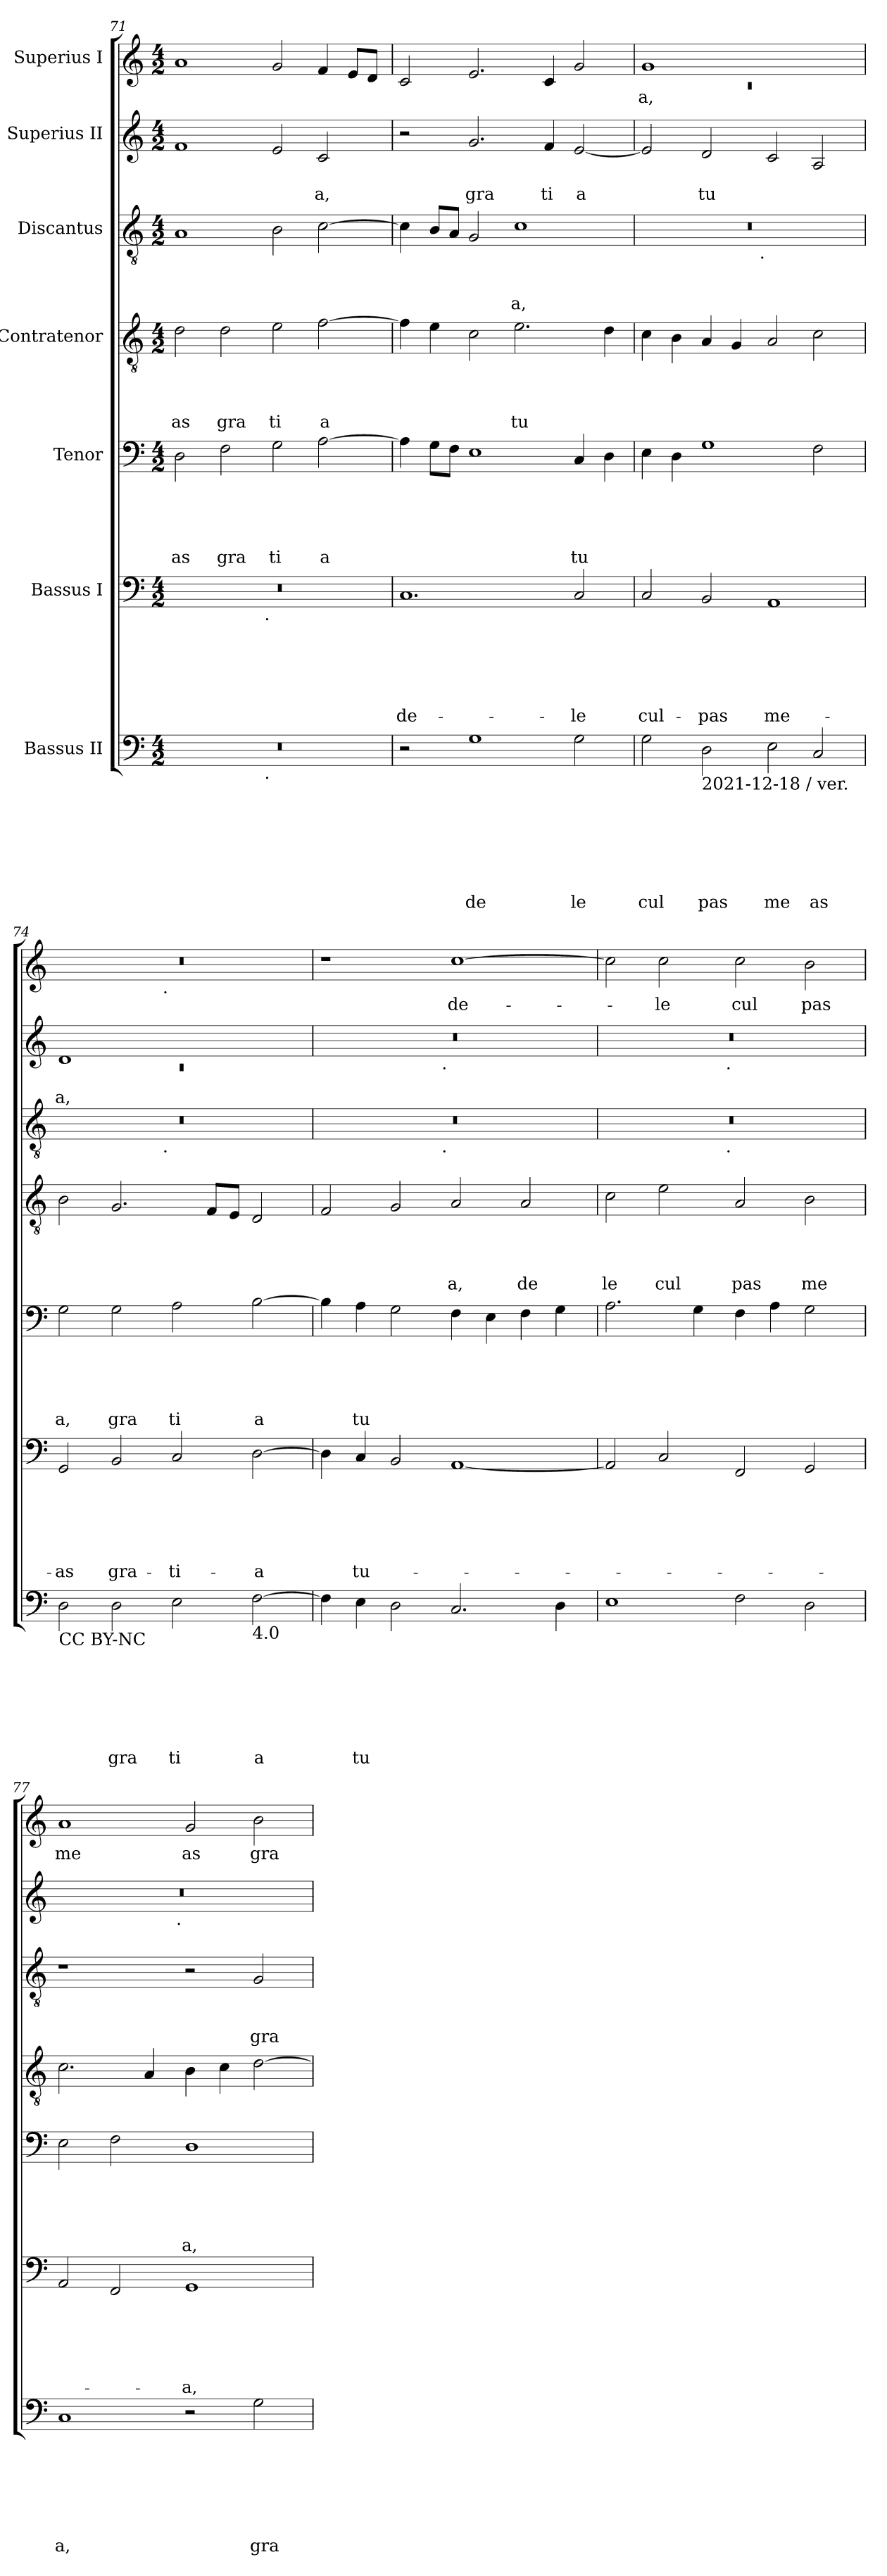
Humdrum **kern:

**kern	**text	**text	**text	**text	**text	**text	**text	**kern	**text	**text	**text	**text	**text	**text	**kern	**text	**text	**text	**text	**text	**kern	**text	**text	**text	**text	**kern	**text	**text	**text	**kern	**text	**text	**kern	**text
*part7	*part7	*part7	*part7	*part7	*part7	*part7	*part7	*part6	*part6	*part6	*part6	*part6	*part6	*part6	*part5	*part5	*part5	*part5	*part5	*part5	*part4	*part4	*part4	*part4	*part4	*part3	*part3	*part3	*part3	*part2	*part2	*part2	*part1	*part1
*staff7	*staff7	*staff7	*staff7	*staff7	*staff7	*staff7	*staff7	*staff6	*staff6	*staff6	*staff6	*staff6	*staff6	*staff6	*staff5	*staff5	*staff5	*staff5	*staff5	*staff5	*staff4	*staff4	*staff4	*staff4	*staff4	*staff3	*staff3	*staff3	*staff3	*staff2	*staff2	*staff2	*staff1	*staff1
*I"Bassus II	*	*	*	*	*	*	*	*I"Bassus I	*	*	*	*	*	*	*I"Tenor	*	*	*	*	*	*I"Contratenor	*	*	*	*	*I"Discantus	*	*	*	*I"Superius II	*	*	*I"Superius I	*
*clefF4	*	*	*	*	*	*	*	*clefF4	*	*	*	*	*	*	*clefF4	*	*	*	*	*	*clefGv2	*	*	*	*	*clefGv2	*	*	*	*clefG2	*	*	*clefG2	*
*k[]	*	*	*	*	*	*	*	*k[]	*	*	*	*	*	*	*k[]	*	*	*	*	*	*k[]	*	*	*	*	*k[]	*	*	*	*k[]	*	*	*k[]	*
*C:	*	*	*	*	*	*	*	*C:	*	*	*	*	*	*	*C:	*	*	*	*	*	*C:	*	*	*	*	*C:	*	*	*	*C:	*	*	*C:	*
*M4/2	*	*	*	*	*	*	*	*M4/2	*	*	*	*	*	*	*M4/2	*	*	*	*	*	*M4/2	*	*	*	*	*M4/2	*	*	*	*M4/2	*	*	*M4/2	*
=71	=71	=71	=71	=71	=71	=71	=71	=71	=71	=71	=71	=71	=71	=71	=71	=71	=71	=71	=71	=71	=71	=71	=71	=71	=71	=71	=71	=71	=71	=71	=71	=71	=71	=71
!	!	!	!	!	!	!	!	!	!	!	!	!	!	!	!	!	!	!	!	!LO:LY:b	!	!	!	!	!LO:LY:b	!	!	!	!	!	!	!	!	!
*^	*	*	*	*	*	*	*	*^	*	*	*	*	*	*	*	*	*	*	*	*	*	*	*	*	*	*	*	*	*	*	*	*	*	*
0r	2ryy	.	.	.	.	.	.	.	0r	2ryy	.	.	.	.	.	.	2D\	.	.	.	.	as	2d\	.	.	.	as	1A	.	.	.	1f	.	.	1a	.
!	!	!	!	!	!	!	!	!	!	!	!	!	!	!	!	!	!	!	!	!	!	!LO:LY:b	!	!	!	!	!LO:LY:b	!	!	!	!	!	!	!	!	!
.	4...ryy	.	.	.	.	.	.	.	.	4...ryy	.	.	.	.	.	.	2F\	.	.	.	.	gra	2d\	.	.	.	gra	.	.	.	.	.	.	.	.	.
!	!	!	!	!	!	!	!	!	!	!LO:TX:b:t=.	!	!	!	!	!	!	!	!	!	!	!	!	!	!	!	!	!	!	!	!	!	!	!	!	!	!
!	!LO:TX:b:t=.	!	!	!	!	!	!	!	!	!	!	!	!	!	!	!	!	!	!	!	!	!	!	!	!	!	!	!	!	!	!	!	!	!	!	!
.	1ryy	.	.	.	.	.	.	.	.	1ryy	.	.	.	.	.	.	.	.	.	.	.	.	.	.	.	.	.	.	.	.	.	.	.	.	.	.
!	!	!	!	!	!	!	!	!	!	!	!	!	!	!	!	!	!	!	!	!	!	!LO:LY:b	!	!	!	!	!LO:LY:b	!	!	!	!	!	!	!	!	!
.	.	.	.	.	.	.	.	.	.	.	.	.	.	.	.	.	2G\	.	.	.	.	ti	2e\	.	.	.	ti	2B\	.	.	.	2e/	.	.	2g/	.
!	!	!	!	!	!	!	!	!	!	!	!	!	!	!	!	!	!	!	!	!	!	!LO:LY:b	!	!	!	!	!LO:LY:b	!	!	!	!	!	!	!LO:LY:b	!	!
.	.	.	.	.	.	.	.	.	.	.	.	.	.	.	.	.	[>2A\	.	.	.	.	a	[>2f\	.	.	.	a	[>2c\	.	.	.	2c/	.	a,	4f/	.
.	.	.	.	.	.	.	.	.	.	.	.	.	.	.	.	.	.	.	.	.	.	.	.	.	.	.	.	.	.	.	.	.	.	.	8e/L	.
.	.	.	.	.	.	.	.	.	.	.	.	.	.	.	.	.	.	.	.	.	.	.	.	.	.	.	.	.	.	.	.	.	.	.	8d/J	.
.	32ryy	.	.	.	.	.	.	.	.	32ryy	.	.	.	.	.	.	.	.	.	.	.	.	.	.	.	.	.	.	.	.	.	.	.	.	.	.
=72	=72	=72	=72	=72	=72	=72	=72	=72	=72	=72	=72	=72	=72	=72	=72	=72	=72	=72	=72	=72	=72	=72	=72	=72	=72	=72	=72	=72	=72	=72	=72	=72	=72	=72	=72	=72
!	!	!	!	!	!	!	!	!	!	!	!	!	!	!	!	!LO:LY:b	!	!	!	!	!	!	!	!	!	!	!	!	!	!	!	!	!	!	!	!
*v	*v	*	*	*	*	*	*	*	*	*	*	*	*	*	*	*	*	*	*	*	*	*	*	*	*	*	*	*	*	*	*	*	*	*	*	*
*	*	*	*	*	*	*	*	*v	*v	*	*	*	*	*	*	*	*	*	*	*	*	*	*	*	*	*	*	*	*	*	*	*	*	*	*
2r	.	.	.	.	.	.	.	1.C	.	.	.	.	.	de-	4A\]	.	.	.	.	.	4f\]	.	.	.	.	4c\]	.	.	.	2r	.	.	2c/	.
.	.	.	.	.	.	.	.	.	.	.	.	.	.	.	8G\L	.	.	.	.	.	4e\	.	.	.	.	8B/L	.	.	.	.	.	.	.	.
.	.	.	.	.	.	.	.	.	.	.	.	.	.	.	8F\J	.	.	.	.	.	.	.	.	.	.	8A/J	.	.	.	.	.	.	.	.
!	!	!	!	!	!	!	!LO:LY:b	!	!	!	!	!	!	!	!	!	!	!	!	!	!	!	!	!	!	!	!	!	!	!	!	!LO:LY:b	!	!
1G	.	.	.	.	.	.	de	.	.	.	.	.	.	.	1E	.	.	.	.	.	2c\	.	.	.	.	2G/	.	.	.	2.g/	.	gra	2.e/	.
!	!	!	!	!	!	!	!	!	!	!	!	!	!	!	!	!	!	!	!	!	!	!	!	!	!LO:LY:b	!	!	!	!LO:LY:b	!	!	!	!	!
.	.	.	.	.	.	.	.	.	.	.	.	.	.	.	.	.	.	.	.	.	2.e\	.	.	.	tu	1c	.	.	a,	.	.	.	.	.
!	!	!	!	!	!	!	!	!	!	!	!	!	!	!	!	!	!	!	!	!	!	!	!	!	!	!	!	!	!	!	!	!LO:LY:b	!	!
.	.	.	.	.	.	.	.	.	.	.	.	.	.	.	.	.	.	.	.	.	.	.	.	.	.	.	.	.	.	4f/	.	ti	4c/	.
!	!	!	!	!	!	!	!LO:LY:b	!	!	!	!	!	!	!LO:LY:b	!	!	!	!	!	!LO:LY:b	!	!	!	!	!	!	!	!	!	!	!	!LO:LY:b	!	!
2G\	.	.	.	.	.	.	le	2C/	.	.	.	.	.	-le	4C/	.	.	.	.	tu	.	.	.	.	.	.	.	.	.	[<2e/	.	a	2g/	.
.	.	.	.	.	.	.	.	.	.	.	.	.	.	.	4D\	.	.	.	.	.	4d\	.	.	.	.	.	.	.	.	.	.	.	.	.
=73	=73	=73	=73	=73	=73	=73	=73	=73	=73	=73	=73	=73	=73	=73	=73	=73	=73	=73	=73	=73	=73	=73	=73	=73	=73	=73	=73	=73	=73	=73	=73	=73	=73	=73
*	*	*	*	*	*	*	*	*	*	*	*	*	*	*	*	*	*	*	*	*	*	*	*	*	*	*	*	*	*	*	*	*	*^	*
!	!	!	!	!	!	!	!LO:LY:b	!	!	!	!	!	!	!LO:LY:b	!	!	!	!	!	!	!	!	!	!	!	!	!	!	!	!	!	!	!	!LO:N:vis=1	!LO:LY:b
*	*	*	*	*	*	*	*	*	*	*	*	*	*	*	*	*	*	*	*	*	*	*	*	*	*	*^	*	*	*	*	*	*	*	*	*
2G\	.	.	.	.	.	.	cul	2C/	.	.	.	.	.	cul-	4E\	.	.	.	.	.	4c\	.	.	.	.	0r	2ryy	.	.	.	2e/]	.	.	1g	0rc	a,
.	.	.	.	.	.	.	.	.	.	.	.	.	.	.	4D\	.	.	.	.	.	4B\	.	.	.	.	.	.	.	.	.	.	.	.	.	.	.
!LO:TX:b:t=2021-12-18 / ver.	!	!	!	!	!	!	!	!	!	!	!	!	!	!	!	!	!	!	!	!	!	!	!	!	!	!	!	!	!	!	!	!	!	!	!	!
!	!	!	!	!	!	!	!LO:LY:b	!	!	!	!	!	!	!LO:LY:b	!	!	!	!	!	!	!	!	!	!	!	!	!	!	!	!	!	!	!LO:LY:b	!	!	!
2D\	.	.	.	.	.	.	pas	2BB/	.	.	.	.	.	-pas	1G	.	.	.	.	.	4A/	.	.	.	.	.	4...ryy	.	.	.	2d/	.	tu	.	.	.
.	.	.	.	.	.	.	.	.	.	.	.	.	.	.	.	.	.	.	.	.	4G/	.	.	.	.	.	.	.	.	.	.	.	.	.	.	.
!	!	!	!	!	!	!	!	!	!	!	!	!	!	!	!	!	!	!	!	!	!	!	!	!	!	!	!LO:TX:b:t=.	!	!	!	!	!	!	!	!	!
.	.	.	.	.	.	.	.	.	.	.	.	.	.	.	.	.	.	.	.	.	.	.	.	.	.	.	1ryy	.	.	.	.	.	.	.	.	.
!	!	!	!	!	!	!	!LO:LY:b	!	!	!	!	!	!	!LO:LY:b	!	!	!	!	!	!	!	!	!	!	!	!	!	!	!	!	!	!	!	!	!	!
2E\	.	.	.	.	.	.	me	1AA	.	.	.	.	.	me-	.	.	.	.	.	.	2A/	.	.	.	.	.	.	.	.	.	2c/	.	.	1ryy	.	.
!	!	!	!	!	!	!	!LO:LY:b	!	!	!	!	!	!	!	!	!	!	!	!	!	!	!	!	!	!	!	!	!	!	!	!	!	!	!	!	!
2C/	.	.	.	.	.	.	as	.	.	.	.	.	.	.	2F\	.	.	.	.	.	2c\	.	.	.	.	.	.	.	.	.	2A/	.	.	.	.	.
.	.	.	.	.	.	.	.	.	.	.	.	.	.	.	.	.	.	.	.	.	.	.	.	.	.	.	32ryy	.	.	.	.	.	.	.	.	.
=74	=74	=74	=74	=74	=74	=74	=74	=74	=74	=74	=74	=74	=74	=74	=74	=74	=74	=74	=74	=74	=74	=74	=74	=74	=74	=74	=74	=74	=74	=74	=74	=74	=74	=74	=74	=74
*	*	*	*	*	*	*	*	*	*	*	*	*	*	*	*	*	*	*	*	*	*	*	*	*	*	*	*	*	*	*	*^	*	*	*	*	*
!LO:TX:b:t=CC BY-NC	!	!	!	!	!	!	!	!	!	!	!	!	!	!	!	!	!	!	!	!	!	!	!	!	!	!	!	!	!	!	!	!	!	!	!	!	!
!	!	!	!	!	!	!	!	!	!	!	!	!	!	!LO:LY:b	!	!	!	!	!	!LO:LY:b	!	!	!	!	!	!	!	!	!	!	!	!LO:N:vis=1	!	!LO:LY:b	!	!	!
2D\	.	.	.	.	.	.	.	2GG/	.	.	.	.	.	-as	2G\	.	.	.	.	a,	2B\	.	.	.	.	0r	2ryy	.	.	.	1d	0rc	.	a,	0r	2ryy	.
!	!	!	!	!	!	!	!LO:LY:b	!	!	!	!	!	!	!LO:LY:b	!	!	!	!	!	!LO:LY:b	!	!	!	!	!	!	!	!	!	!	!	!	!	!	!	!	!
2D\	.	.	.	.	.	.	gra	2BB/	.	.	.	.	.	gra-	2G\	.	.	.	.	gra	2.G/	.	.	.	.	.	4...ryy	.	.	.	.	.	.	.	.	4...ryy	.
!	!	!	!	!	!	!	!	!	!	!	!	!	!	!	!	!	!	!	!	!	!	!	!	!	!	!	!	!	!	!	!	!	!	!	!	!LO:TX:b:t=.	!
!	!	!	!	!	!	!	!	!	!	!	!	!	!	!	!	!	!	!	!	!	!	!	!	!	!	!	!LO:TX:b:t=.	!	!	!	!	!	!	!	!	!	!
.	.	.	.	.	.	.	.	.	.	.	.	.	.	.	.	.	.	.	.	.	.	.	.	.	.	.	1ryy	.	.	.	.	.	.	.	.	1ryy	.
!	!	!	!	!	!	!	!LO:LY:b	!	!	!	!	!	!	!LO:LY:b	!	!	!	!	!	!LO:LY:b	!	!	!	!	!	!	!	!	!	!	!	!	!	!	!	!	!
2E\	.	.	.	.	.	.	ti	2C/	.	.	.	.	.	-ti-	2A\	.	.	.	.	ti	.	.	.	.	.	.	.	.	.	.	1ryy	.	.	.	.	.	.
.	.	.	.	.	.	.	.	.	.	.	.	.	.	.	.	.	.	.	.	.	8F/L	.	.	.	.	.	.	.	.	.	.	.	.	.	.	.	.
.	.	.	.	.	.	.	.	.	.	.	.	.	.	.	.	.	.	.	.	.	8E/J	.	.	.	.	.	.	.	.	.	.	.	.	.	.	.	.
!LO:TX:b:t=4.0	!	!	!	!	!	!	!	!	!	!	!	!	!	!	!	!	!	!	!	!	!	!	!	!	!	!	!	!	!	!	!	!	!	!	!	!	!
!	!	!	!	!	!	!	!LO:LY:b	!	!	!	!	!	!	!LO:LY:b	!	!	!	!	!	!LO:LY:b	!	!	!	!	!	!	!	!	!	!	!	!	!	!	!	!	!
[>2F\	.	.	.	.	.	.	a	[>2D\	.	.	.	.	.	-a	[>2B\	.	.	.	.	a	2D/	.	.	.	.	.	.	.	.	.	.	.	.	.	.	.	.
.	.	.	.	.	.	.	.	.	.	.	.	.	.	.	.	.	.	.	.	.	.	.	.	.	.	.	32ryy	.	.	.	.	.	.	.	.	32ryy	.
*	*	*	*	*	*	*	*	*	*	*	*	*	*	*	*	*	*	*	*	*	*	*	*	*	*	*	*	*	*	*	*	*	*	*	*v	*v	*
=75	=75	=75	=75	=75	=75	=75	=75	=75	=75	=75	=75	=75	=75	=75	=75	=75	=75	=75	=75	=75	=75	=75	=75	=75	=75	=75	=75	=75	=75	=75	=75	=75	=75	=75	=75	=75
4F\]	.	.	.	.	.	.	.	4D\]	.	.	.	.	.	.	4B\]	.	.	.	.	.	2F/	.	.	.	.	0r	2ryy	.	.	.	0r	2ryy	.	.	1r	.
!	!	!	!	!	!	!	!LO:LY:b	!	!	!	!	!	!	!LO:LY:b	!	!	!	!	!	!LO:LY:b	!	!	!	!	!	!	!	!	!	!	!	!	!	!	!	!
4E\	.	.	.	.	.	.	tu	4C/	.	.	.	.	.	tu-	4A\	.	.	.	.	tu	.	.	.	.	.	.	.	.	.	.	.	.	.	.	.	.
2D\	.	.	.	.	.	.	.	2BB/	.	.	.	.	.	.	2G\	.	.	.	.	.	2G/	.	.	.	.	.	4...ryy	.	.	.	.	4...ryy	.	.	.	.
!	!	!	!	!	!	!	!	!	!	!	!	!	!	!	!	!	!	!	!	!	!	!	!	!	!	!	!	!	!	!	!	!LO:TX:b:t=.	!	!	!	!
!	!	!	!	!	!	!	!	!	!	!	!	!	!	!	!	!	!	!	!	!	!	!	!	!	!	!	!LO:TX:b:t=.	!	!	!	!	!	!	!	!	!
.	.	.	.	.	.	.	.	.	.	.	.	.	.	.	.	.	.	.	.	.	.	.	.	.	.	.	1ryy	.	.	.	.	1ryy	.	.	.	.
!	!	!	!	!	!	!	!	!	!	!	!	!	!	!	!	!	!	!	!	!	!	!	!	!	!LO:LY:b	!	!	!	!	!	!	!	!	!	!	!LO:LY:b
2.C/	.	.	.	.	.	.	.	[>1AA	.	.	.	.	.	.	4F\	.	.	.	.	.	2A/	.	.	.	a,	.	.	.	.	.	.	.	.	.	[>1cc	de-
.	.	.	.	.	.	.	.	.	.	.	.	.	.	.	4E\	.	.	.	.	.	.	.	.	.	.	.	.	.	.	.	.	.	.	.	.	.
!	!	!	!	!	!	!	!	!	!	!	!	!	!	!	!	!	!	!	!	!	!	!	!	!	!LO:LY:b	!	!	!	!	!	!	!	!	!	!	!
.	.	.	.	.	.	.	.	.	.	.	.	.	.	.	4F\	.	.	.	.	.	2A/	.	.	.	de	.	.	.	.	.	.	.	.	.	.	.
4D\	.	.	.	.	.	.	.	.	.	.	.	.	.	.	4G\	.	.	.	.	.	.	.	.	.	.	.	.	.	.	.	.	.	.	.	.	.
.	.	.	.	.	.	.	.	.	.	.	.	.	.	.	.	.	.	.	.	.	.	.	.	.	.	.	32ryy	.	.	.	.	32ryy	.	.	.	.
!!LO:PB:g=z
=76	=76	=76	=76	=76	=76	=76	=76	=76	=76	=76	=76	=76	=76	=76	=76	=76	=76	=76	=76	=76	=76	=76	=76	=76	=76	=76	=76	=76	=76	=76	=76	=76	=76	=76	=76	=76
!	!	!	!	!	!	!	!	!	!	!	!	!	!	!	!	!	!	!	!	!	!	!	!	!	!LO:LY:b	!	!	!	!	!	!	!	!	!	!	!
1E	.	.	.	.	.	.	.	2AA/]	.	.	.	.	.	.	2.A\	.	.	.	.	.	2c\	.	.	.	le	0r	2ryy	.	.	.	0r	2ryy	.	.	2cc\]	.
!	!	!	!	!	!	!	!	!	!	!	!	!	!	!	!	!	!	!	!	!	!	!	!	!	!LO:LY:b	!	!	!	!	!	!	!	!	!	!	!LO:LY:b
.	.	.	.	.	.	.	.	2C/	.	.	.	.	.	.	.	.	.	.	.	.	2e\	.	.	.	cul	.	4...ryy	.	.	.	.	4...ryy	.	.	2cc\	-le
.	.	.	.	.	.	.	.	.	.	.	.	.	.	.	4G\	.	.	.	.	.	.	.	.	.	.	.	.	.	.	.	.	.	.	.	.	.
!	!	!	!	!	!	!	!	!	!	!	!	!	!	!	!	!	!	!	!	!	!	!	!	!	!	!	!	!	!	!	!	!LO:TX:b:t=.	!	!	!	!
!	!	!	!	!	!	!	!	!	!	!	!	!	!	!	!	!	!	!	!	!	!	!	!	!	!	!	!LO:TX:b:t=.	!	!	!	!	!	!	!	!	!
.	.	.	.	.	.	.	.	.	.	.	.	.	.	.	.	.	.	.	.	.	.	.	.	.	.	.	1ryy	.	.	.	.	1ryy	.	.	.	.
!	!	!	!	!	!	!	!	!	!	!	!	!	!	!	!	!	!	!	!	!	!	!	!	!	!LO:LY:b	!	!	!	!	!	!	!	!	!	!	!LO:LY:b
2F\	.	.	.	.	.	.	.	2FF/	.	.	.	.	.	.	4F\	.	.	.	.	.	2A/	.	.	.	pas	.	.	.	.	.	.	.	.	.	2cc\	cul
.	.	.	.	.	.	.	.	.	.	.	.	.	.	.	4A\	.	.	.	.	.	.	.	.	.	.	.	.	.	.	.	.	.	.	.	.	.
!	!	!	!	!	!	!	!	!	!	!	!	!	!	!	!	!	!	!	!	!	!	!	!	!	!LO:LY:b	!	!	!	!	!	!	!	!	!	!	!LO:LY:b
2D\	.	.	.	.	.	.	.	2GG/	.	.	.	.	.	.	2G\	.	.	.	.	.	2B\	.	.	.	me	.	.	.	.	.	.	.	.	.	2b\	pas
.	.	.	.	.	.	.	.	.	.	.	.	.	.	.	.	.	.	.	.	.	.	.	.	.	.	.	32ryy	.	.	.	.	32ryy	.	.	.	.
=77	=77	=77	=77	=77	=77	=77	=77	=77	=77	=77	=77	=77	=77	=77	=77	=77	=77	=77	=77	=77	=77	=77	=77	=77	=77	=77	=77	=77	=77	=77	=77	=77	=77	=77	=77	=77
!	!	!	!	!	!	!	!LO:LY:b	!	!	!	!	!	!	!	!	!	!	!	!	!	!	!	!	!	!	!	!	!	!	!	!	!	!	!	!	!LO:LY:b
*	*	*	*	*	*	*	*	*	*	*	*	*	*	*	*	*	*	*	*	*	*	*	*	*	*	*v	*v	*	*	*	*	*	*	*	*	*
1C	.	.	.	.	.	.	a,	2AA/	.	.	.	.	.	.	2E\	.	.	.	.	.	2.c\	.	.	.	.	1r	.	.	.	0r	2ryy	.	.	1a	me
.	.	.	.	.	.	.	.	2FF/	.	.	.	.	.	.	2F\	.	.	.	.	.	.	.	.	.	.	.	.	.	.	.	4...ryy	.	.	.	.
.	.	.	.	.	.	.	.	.	.	.	.	.	.	.	.	.	.	.	.	.	4A/	.	.	.	.	.	.	.	.	.	.	.	.	.	.
!	!	!	!	!	!	!	!	!	!	!	!	!	!	!	!	!	!	!	!	!	!	!	!	!	!	!	!	!	!	!	!LO:TX:b:t=.	!	!	!	!
.	.	.	.	.	.	.	.	.	.	.	.	.	.	.	.	.	.	.	.	.	.	.	.	.	.	.	.	.	.	.	1ryy	.	.	.	.
!	!	!	!	!	!	!	!	!	!	!	!	!	!	!LO:LY:b	!	!	!	!	!	!LO:LY:b	!	!	!	!	!	!	!	!	!	!	!	!	!	!	!LO:LY:b
2r	.	.	.	.	.	.	.	1GG	.	.	.	.	.	-a,	1D	.	.	.	.	a,	4B\	.	.	.	.	2r	.	.	.	.	.	.	.	2g/	as
.	.	.	.	.	.	.	.	.	.	.	.	.	.	.	.	.	.	.	.	.	4c\	.	.	.	.	.	.	.	.	.	.	.	.	.	.
!	!	!	!	!	!	!	!LO:LY:b	!	!	!	!	!	!	!	!	!	!	!	!	!	!	!	!	!	!	!	!	!	!LO:LY:b	!	!	!	!	!	!LO:LY:b
2G\	.	.	.	.	.	.	gra	.	.	.	.	.	.	.	.	.	.	.	.	.	[>2d\	.	.	.	.	2G/	.	.	gra	.	.	.	.	2b\	gra
.	.	.	.	.	.	.	.	.	.	.	.	.	.	.	.	.	.	.	.	.	.	.	.	.	.	.	.	.	.	.	32ryy	.	.	.	.
*	*	*	*	*	*	*	*	*	*	*	*	*	*	*	*	*	*	*	*	*	*	*	*	*	*	*	*	*	*	*v	*v	*	*	*	*
=	=	=	=	=	=	=	=	=	=	=	=	=	=	=	=	=	=	=	=	=	=	=	=	=	=	=	=	=	=	=	=	=	=	=
*-	*-	*-	*-	*-	*-	*-	*-	*-	*-	*-	*-	*-	*-	*-	*-	*-	*-	*-	*-	*-	*-	*-	*-	*-	*-	*-	*-	*-	*-	*-	*-	*-	*-	*-
